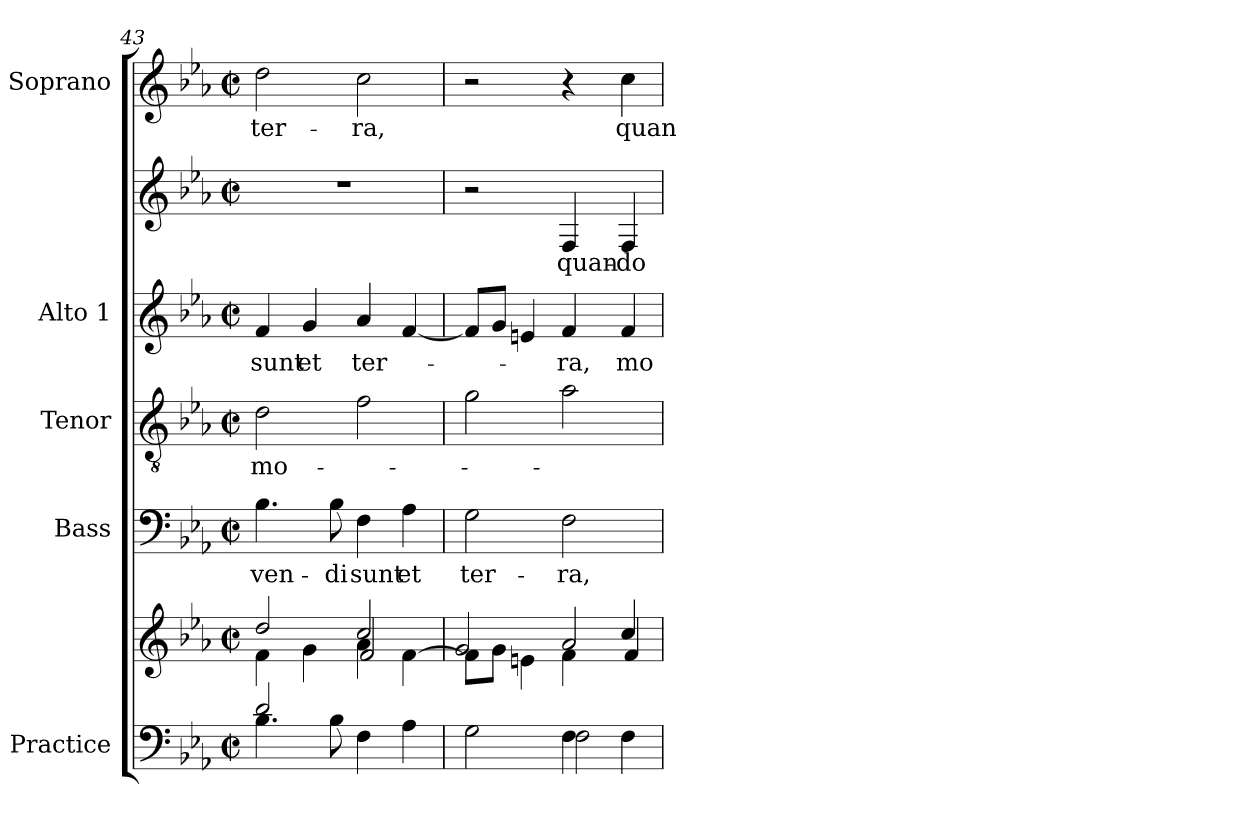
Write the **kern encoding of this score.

**kern	**kern	**kern	**text	**kern	**text	**kern	**text	**kern	**text	**kern	**text
*part5	*part5	*part4	*part4	*part3	*part3	*part2	*part2	*part2	*part2	*part1	*part1
*staff7	*staff6	*staff5	*staff5	*staff4	*staff4	*staff3	*staff3	*staff2	*staff2	*staff1	*staff1
*I"Practice	*	*I"Bass	*	*I"Tenor	*	*I"Alto 1	*	*	*	*I"Soprano	*
*	*	*I'B	*	*I'T	*	*I'A	*	*	*	*I'S	*
*clefF4	*clefG2	*clefF4	*	*clefGv2	*	*clefG2	*	*clefG2	*	*clefG2	*
*k[b-e-a-]	*k[b-e-a-]	*k[b-e-a-]	*	*k[b-e-a-]	*	*k[b-e-a-]	*	*k[b-e-a-]	*	*k[b-e-a-]	*
*E-:	*E-:	*E-:	*	*E-:	*	*E-:	*	*E-:	*	*E-:	*
*M2/2	*M2/2	*M2/2	*	*M2/2	*	*M2/2	*	*M2/2	*	*M2/2	*
*met(c|)	*met(c|)	*met(c|)	*	*met(c|)	*	*met(c|)	*	*met(c|)	*	*met(c|)	*
=43	=43	=43	=43	=43	=43	=43	=43	=43	=43	=43	=43
*^	*^	*	*	*	*	*	*	*	*	*	*
*	*	*	*^	*	*	*	*	*	*	*	*	*	*
*	*	*	*	*^	*	*	*	*	*	*	*	*	*	*
!	!	!	!	!	!	!	!LO:LY:b	!	!LO:LY:b	!	!LO:LY:b	!	!	!	!LO:LY:b
2d/	4.B-\	2dd/	1ryy	4f\	2ryy	4.B-	-ven-	2d	mo-	4f	sunt	1r	.	2dd	ter-
!	!	!	!	!	!	!	!	!	!	!	!LO:LY:b	!	!	!	!
.	.	.	.	4g\	.	.	.	.	.	4g	et	.	.	.	.
!	!	!	!	!	!	!	!LO:LY:b	!	!	!	!	!	!	!	!
.	8B-\	.	.	.	.	8B-	-di	.	.	.	.	.	.	.	.
!	!	!	!	!	!	!	!LO:LY:b	!	!	!	!LO:LY:b	!	!	!	!LO:LY:b
2ryy	4F\	2cc/	.	4a-\	2f/	4F	sunt	2f	.	4a-	ter-	.	.	2cc	-ra,
!	!	!	!	!	!	!	!LO:LY:b	!	!	!	!	!	!	!	!
.	4A-\	.	.	[4f\	.	4A-	et	.	.	[4f	.	.	.	.	.
=44	=44	=44	=44	=44	=44	=44	=44	=44	=44	=44	=44	=44	=44	=44	=44
!	!	!	!	!	!	!	!LO:LY:b	!	!	!	!	!	!	!	!
2ryy	2G\	2ryy	2ryy	8f\L]	2g/	2G\	ter-	2g	.	8fL]	.	2r	.	2r	.
.	.	.	.	8g\J	.	.	.	.	.	8gJ	.	.	.	.	.
.	.	.	.	4en\	.	.	.	.	.	4en	.	.	.	.	.
!	!	!	!	!	!	!	!LO:LY:b	!	!	!	!LO:LY:b	!	!LO:LY:b	!	!
4F\	2F\	4ryy	2ryy	4f\	2a-/	2F	-ra,	2a-	.	4f	ra,	4F	quan-	4r	.
!	!	!	!	!	!	!	!	!	!	!	!LO:LY:b	!	!LO:LY:b	!	!LO:LY:b
4F\	.	4cc/	.	4f/	.	.	.	.	.	4f	mo-	4F	-do	4cc	quan-
*v	*v	*	*	*	*	*	*	*	*	*	*	*	*	*	*
*	*v	*v	*v	*v	*	*	*	*	*	*	*	*	*	*
=	=	=	=	=	=	=	=	=	=	=	=
*-	*-	*-	*-	*-	*-	*-	*-	*-	*-	*-	*-
